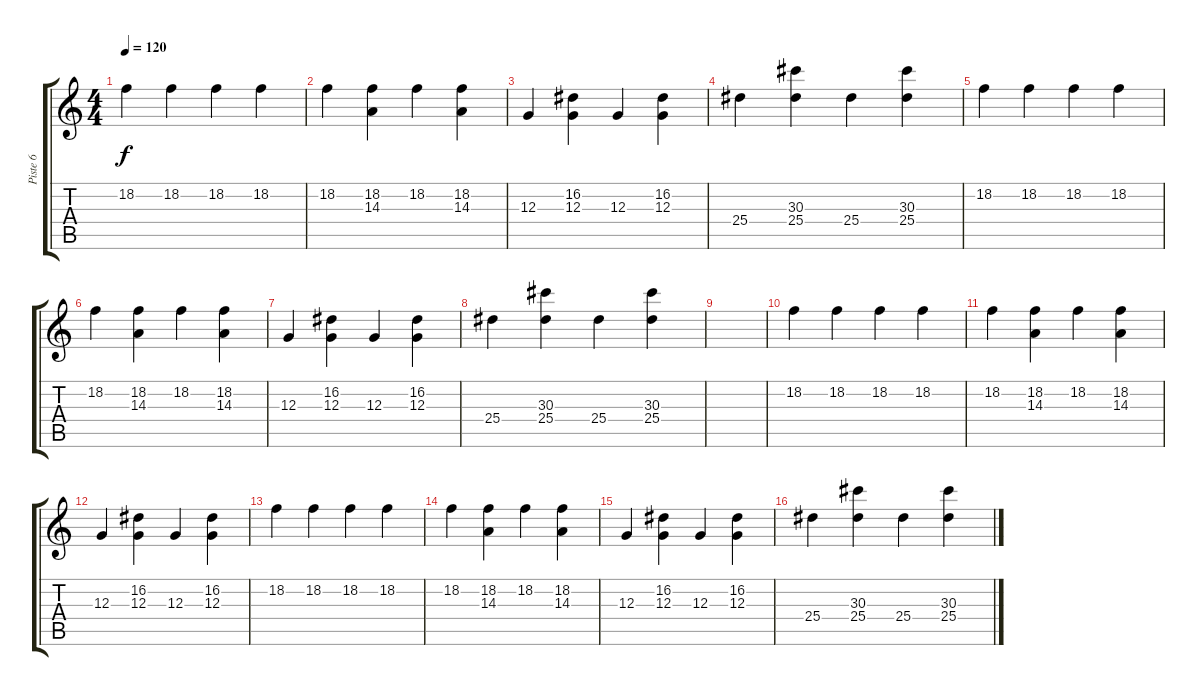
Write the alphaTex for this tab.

\track ("Piste 6" "Piste 6") {instrument rockorgan}
\staff {score tabs}
\tuning (E4 B3 G3 D3 A2 E2) {hide}
\ts (4 4)
\tempo 120
\clef g2
\ks c
18.2.4{dy f instrument rockorgan} 18.2.4 18.2.4 18.2.4 |
18.2.4 (18.2 14.3).4 18.2.4 (18.2 14.3).4 |
12.3.4 (16.2 12.3).4 12.3.4 (16.2 12.3).4 |
25.4.4 (30.3 25.4).4 25.4.4 (30.3 25.4).4 |
18.2.4 18.2.4 18.2.4 18.2.4 |
18.2.4 (18.2 14.3).4 18.2.4 (18.2 14.3).4 |
12.3.4 (16.2 12.3).4 12.3.4 (16.2 12.3).4 |
25.4.4 (30.3 25.4).4 25.4.4 (30.3 25.4).4 |
|
18.2.4 18.2.4 18.2.4 18.2.4 |
18.2.4 (18.2 14.3).4 18.2.4 (18.2 14.3).4 |
12.3.4 (16.2 12.3).4 12.3.4 (16.2 12.3).4 |
18.2.4 18.2.4 18.2.4 18.2.4 |
18.2.4 (18.2 14.3).4 18.2.4 (18.2 14.3).4 |
12.3.4 (16.2 12.3).4 12.3.4 (16.2 12.3).4 |
25.4.4 (30.3 25.4).4 25.4.4 (30.3 25.4).4
